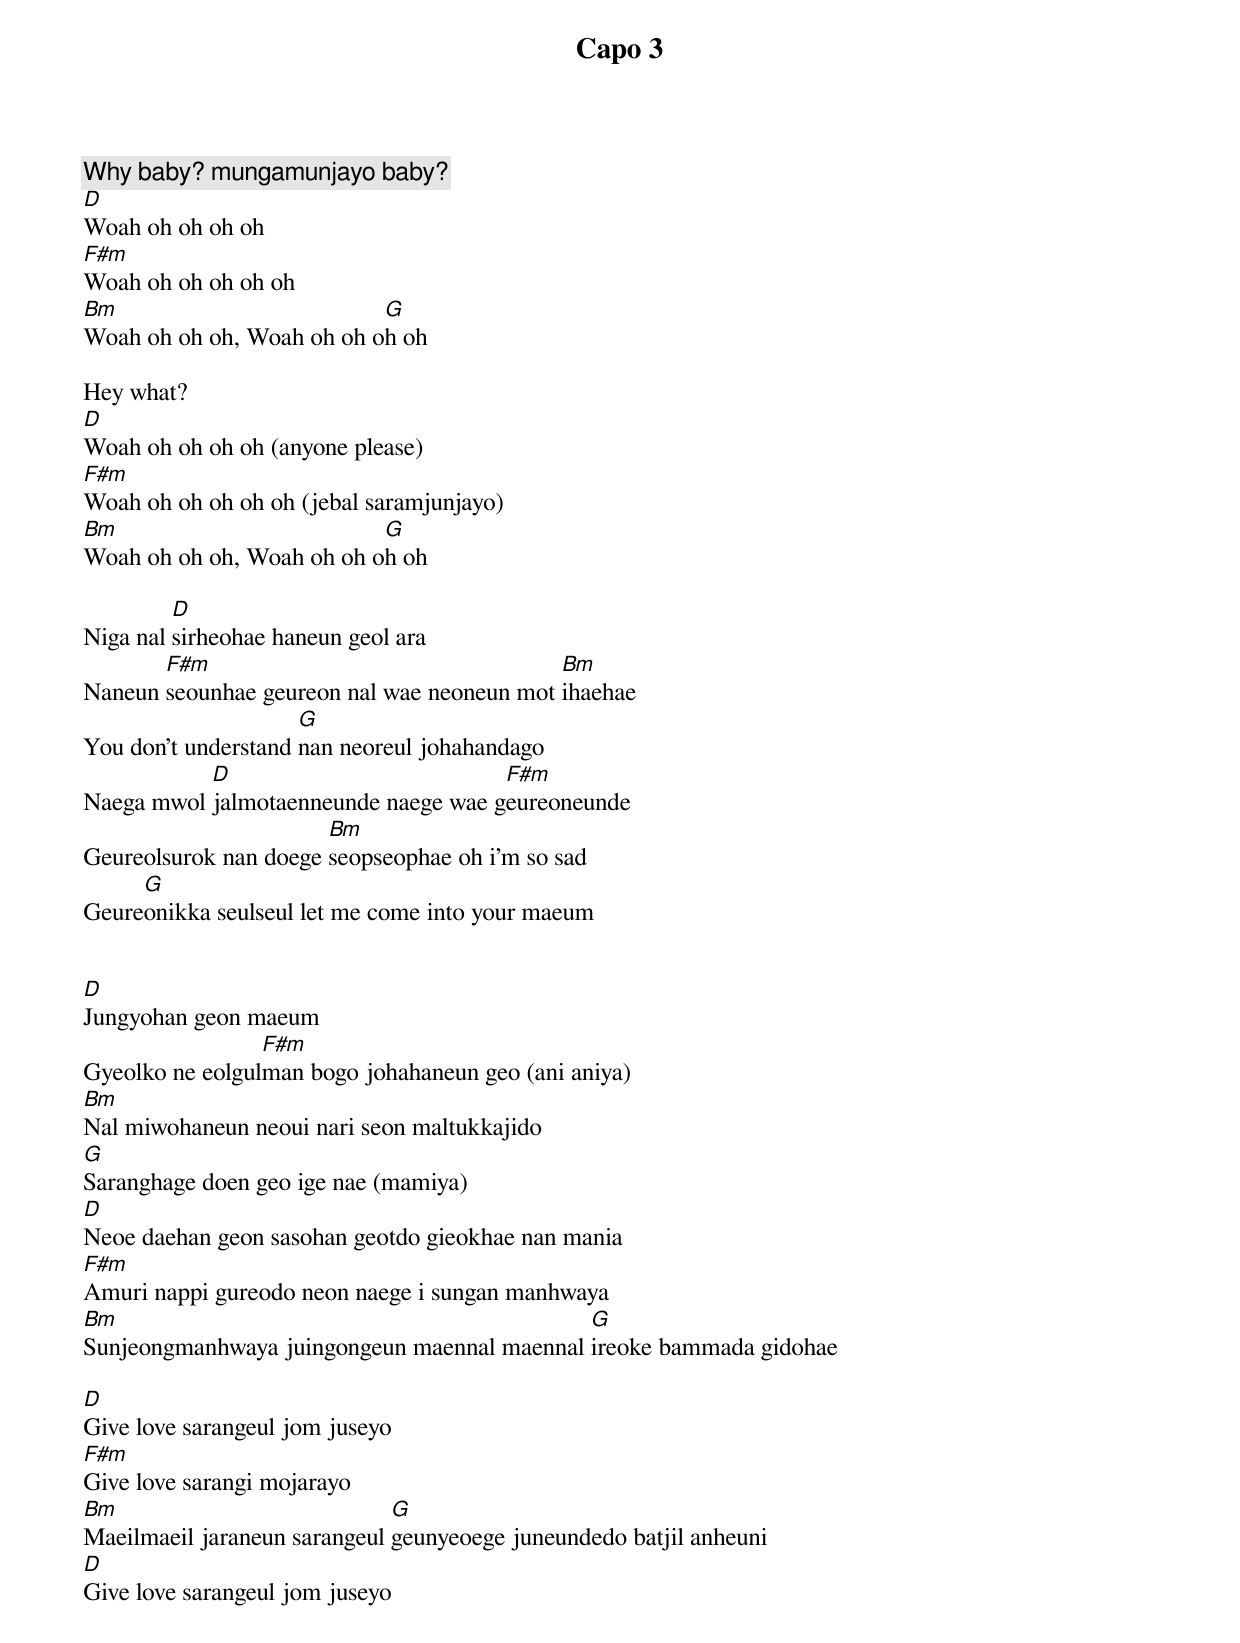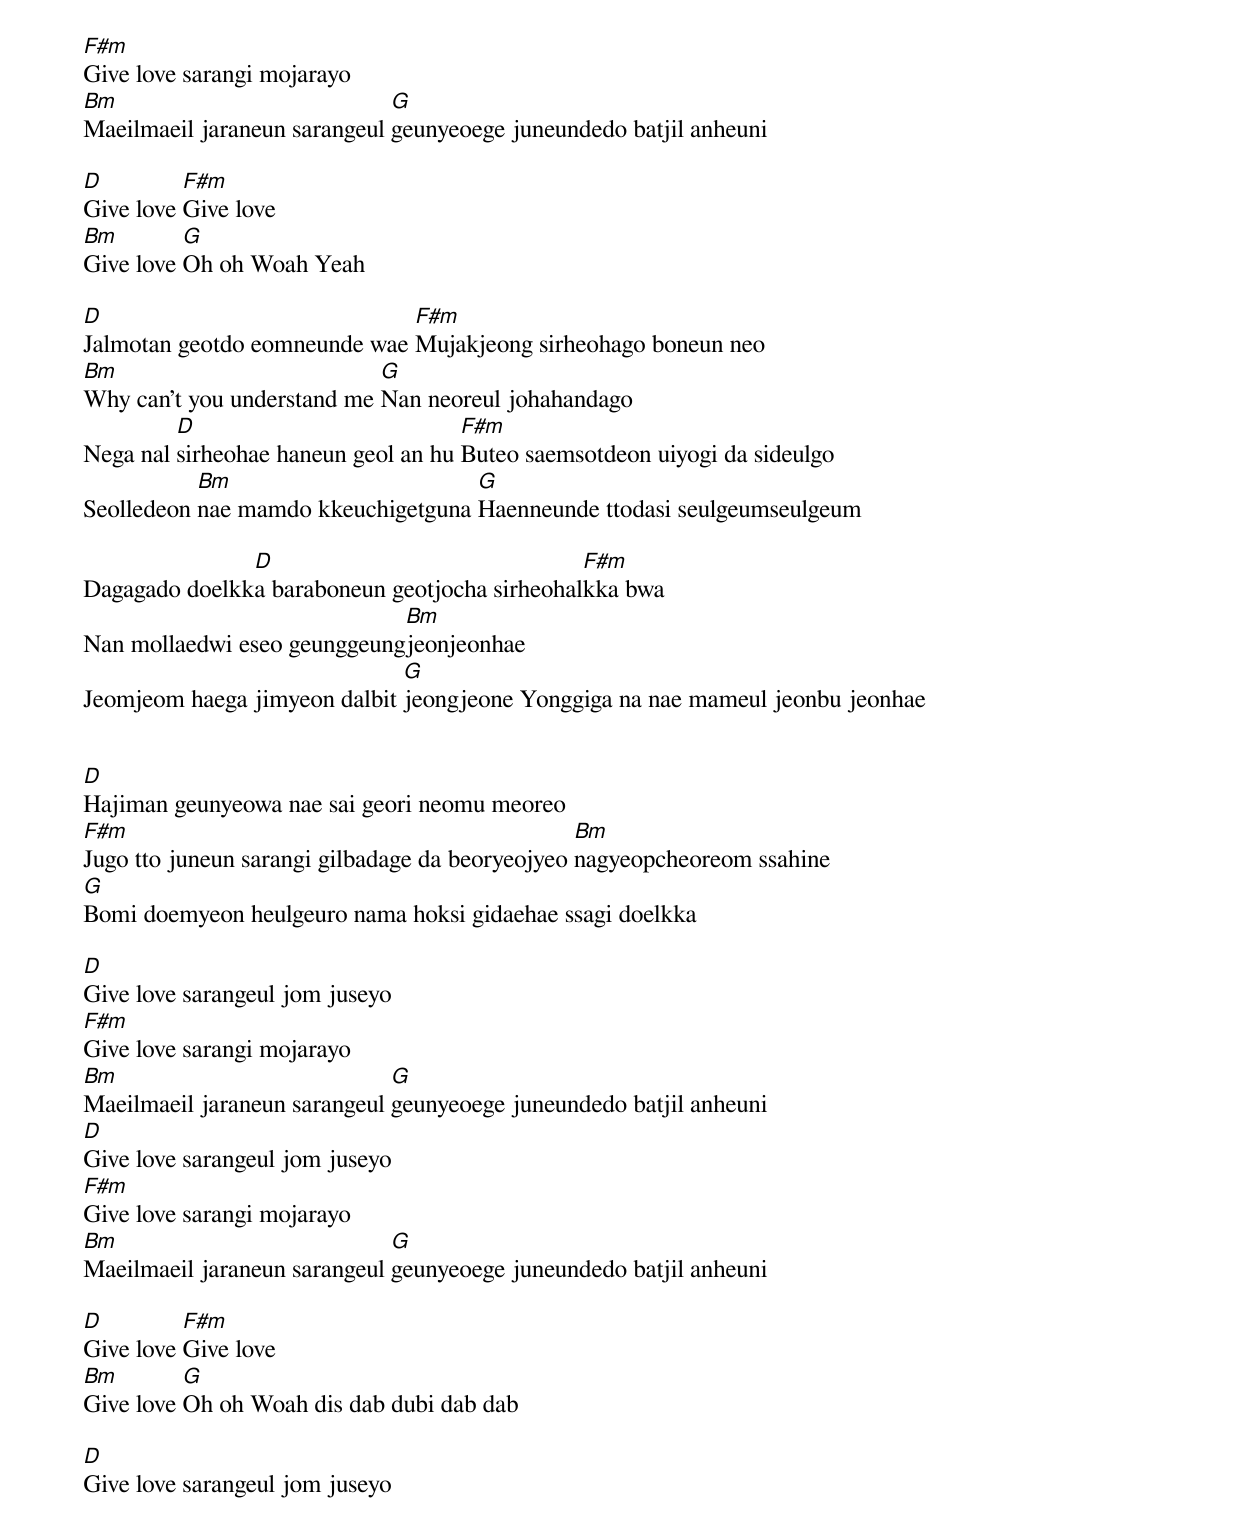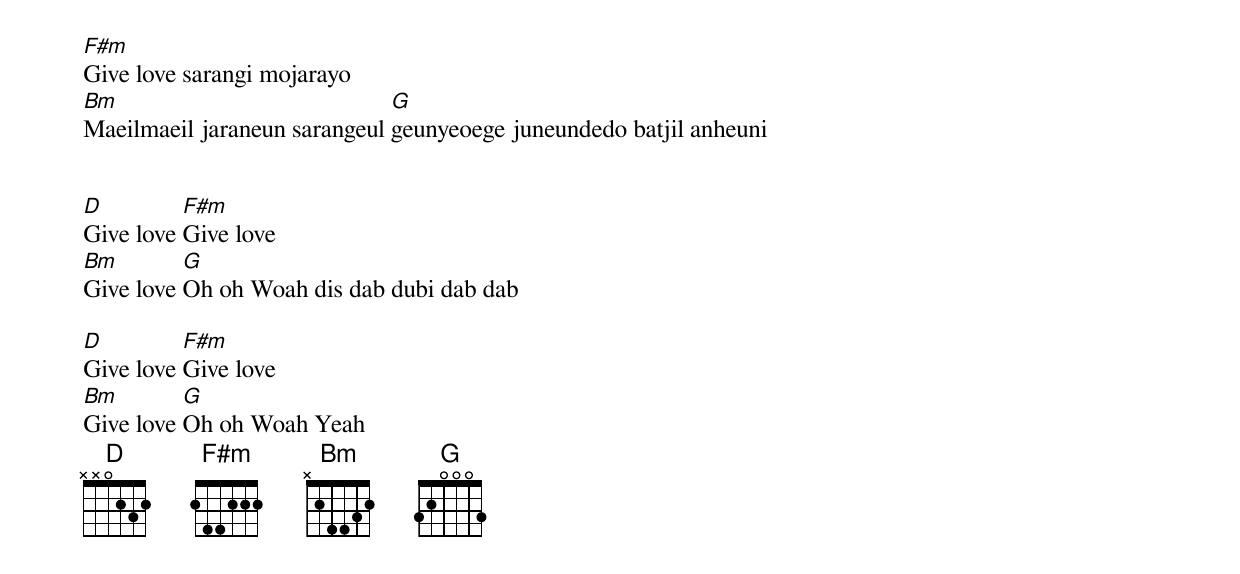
Capo 3

Why baby? mungamunjayo baby?
D
Woah oh oh oh oh
F#m
Woah oh oh oh oh oh
Bm                         G
Woah oh oh oh, Woah oh oh oh oh

Hey what?
D
Woah oh oh oh oh (anyone please)
F#m
Woah oh oh oh oh oh (jebal saramjunjayo)
Bm                         G
Woah oh oh oh, Woah oh oh oh oh

         D
Niga nal sirheohae haneun geol ara
       F#m                                  Bm
Naneun seounhae geureon nal wae neoneun mot ihaehae
                     G
You don’t understand nan neoreul johahandago
           D                          F#m
Naega mwol jalmotaenneunde naege wae geureoneunde
                       Bm
Geureolsurok nan doege seopseophae oh i’m so sad
     G
Geureonikka seulseul let me come into your maeum


D
Jungyohan geon maeum
                 F#m
Gyeolko ne eolgulman bogo johahaneun geo (ani aniya)
Bm
Nal miwohaneun neoui nari seon maltukkajido
G
Saranghage doen geo ige nae (mamiya)
D
Neoe daehan geon sasohan geotdo gieokhae nan mania
F#m
Amuri nappi gureodo neon naege i sungan manhwaya
Bm                                           G
Sunjeongmanhwaya juingongeun maennal maennal ireoke bammada gidohae

D
Give love sarangeul jom juseyo
F#m
Give love sarangi mojarayo
Bm                            G
Maeilmaeil jaraneun sarangeul geunyeoege juneundedo batjil anheuni
D
Give love sarangeul jom juseyo
F#m
Give love sarangi mojarayo
Bm                            G
Maeilmaeil jaraneun sarangeul geunyeoege juneundedo batjil anheuni

D         F#m
Give love Give love
Bm        G
Give love Oh oh Woah Yeah

D                             F#m
Jalmotan geotdo eomneunde wae Mujakjeong sirheohago boneun neo
Bm                          G
Why can’t you understand me Nan neoreul johahandago
         D                           F#m
Nega nal sirheohae haneun geol an hu Buteo saemsotdeon uiyogi da sideulgo
           Bm                       G
Seolledeon nae mamdo kkeuchigetguna Haenneunde ttodasi seulgeumseulgeum

               D                               F#m
Dagagado doelkka baraboneun geotjocha sirheohalkka bwa
                             Bm
Nan mollaedwi eseo geunggeungjeonjeonhae
                              G
Jeomjeom haega jimyeon dalbit jeongjeone Yonggiga na nae mameul jeonbu jeonhae


D
Hajiman geunyeowa nae sai geori neomu meoreo
F#m                                              Bm
Jugo tto juneun sarangi gilbadage da beoryeojyeo nagyeopcheoreom ssahine
G
Bomi doemyeon heulgeuro nama hoksi gidaehae ssagi doelkka

D
Give love sarangeul jom juseyo
F#m
Give love sarangi mojarayo
Bm                            G
Maeilmaeil jaraneun sarangeul geunyeoege juneundedo batjil anheuni
D
Give love sarangeul jom juseyo
F#m
Give love sarangi mojarayo
Bm                            G
Maeilmaeil jaraneun sarangeul geunyeoege juneundedo batjil anheuni

D         F#m
Give love Give love
Bm        G
Give love Oh oh Woah dis dab dubi dab dab

D
Give love sarangeul jom juseyo
F#m
Give love sarangi mojarayo
Bm                            G
Maeilmaeil jaraneun sarangeul geunyeoege juneundedo batjil anheuni


D         F#m
Give love Give love
Bm        G
Give love Oh oh Woah dis dab dubi dab dab

D         F#m
Give love Give love
Bm        G
Give love Oh oh Woah Yeah
